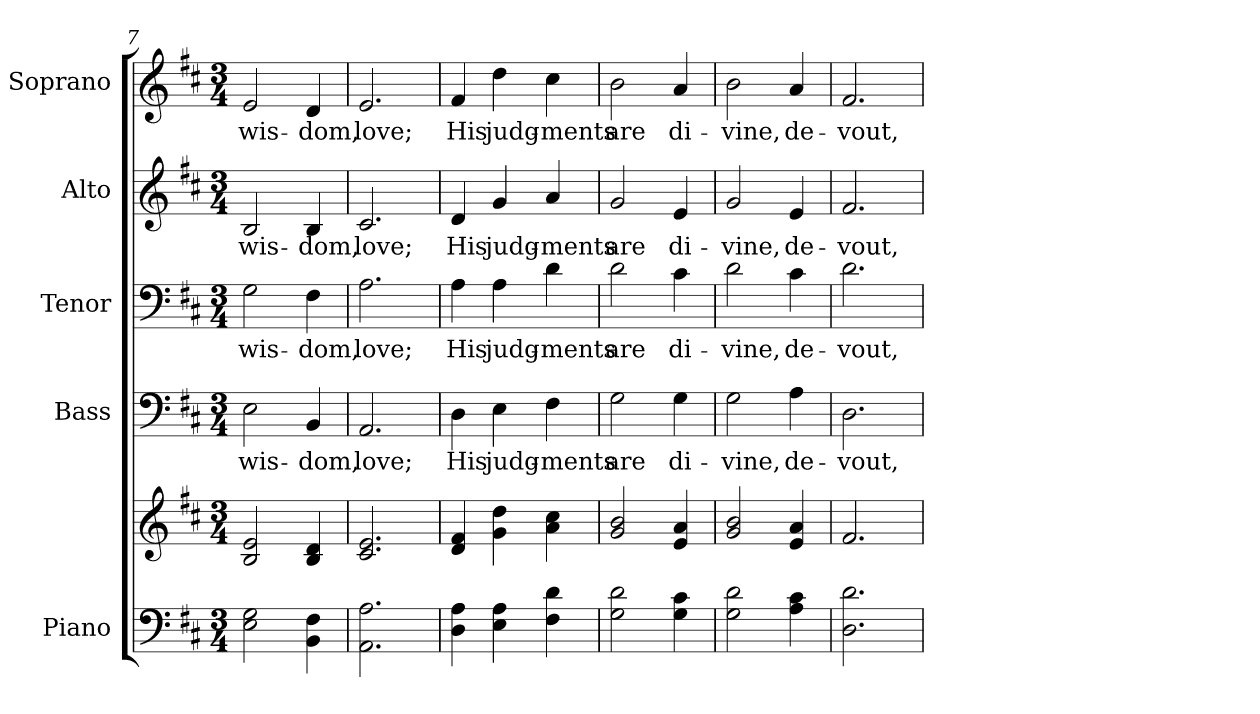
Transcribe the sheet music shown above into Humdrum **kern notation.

**kern	**kern	**kern	**text	**kern	**text	**kern	**text	**kern	**text
*part5	*part5	*part4	*part4	*part3	*part3	*part2	*part2	*part1	*part1
*staff6	*staff5	*staff4	*staff4	*staff3	*staff3	*staff2	*staff2	*staff1	*staff1
*I"Piano	*	*I"Bass	*	*I"Tenor	*	*I"Alto	*	*I"Soprano	*
*I'Pno.	*	*I'B.	*	*I'T.	*	*I'A.	*	*I'S.	*
!!LO:PB:g=z
*clefF4	*clefG2	*clefF4	*	*clefF4	*	*clefG2	*	*clefG2	*
*k[f#c#]	*k[f#c#]	*k[f#c#]	*	*k[f#c#]	*	*k[f#c#]	*	*k[f#c#]	*
*D:	*D:	*D:	*	*D:	*	*D:	*	*D:	*
*M3/4	*M3/4	*M3/4	*	*M3/4	*	*M3/4	*	*M3/4	*
=7	=7	=7	=7	=7	=7	=7	=7	=7	=7
!	!	!	!LO:LY:b:color=#000000	!	!	!	!	!	!
!	!	!	!	!	!LO:LY:b:color=#000000	!	!	!	!
!	!	!	!	!	!	!	!LO:LY:b:color=#000000	!	!
!	!	!	!	!	!	!	!	!	!LO:LY:b:color=#000000
2Ei\ 2Gi	2Bi/ 2ei	2Ei\	wis-	2Gi\	wis-	2Bi/	wis-	2ei/	wis-
!	!	!	!LO:LY:b:color=#000000	!	!	!	!	!	!
!	!	!	!	!	!LO:LY:b:color=#000000	!	!	!	!
!	!	!	!	!	!	!	!LO:LY:b:color=#000000	!	!
!	!	!	!	!	!	!	!	!	!LO:LY:b:color=#000000
4BBi\ 4F#i	4Bi/ 4di	4BBi/	-dom,	4F#i\	-dom,	4Bi/	-dom,	4di/	-dom,
=8	=8	=8	=8	=8	=8	=8	=8	=8	=8
!	!	!	!LO:LY:b:color=#000000	!	!	!	!	!	!
!	!	!	!	!	!LO:LY:b:color=#000000	!	!	!	!
!	!	!	!	!	!	!	!LO:LY:b:color=#000000	!	!
!	!	!	!	!	!	!	!	!	!LO:LY:b:color=#000000
2.AAi\ 2.Ai	2.c#i/ 2.ei	2.AAi/	love;	2.Ai\	love;	2.c#i/	love;	2.ei/	love;
=9	=9	=9	=9	=9	=9	=9	=9	=9	=9
!	!	!	!LO:LY:b:color=#000000	!	!	!	!	!	!
!	!	!	!	!	!LO:LY:b:color=#000000	!	!	!	!
!	!	!	!	!	!	!	!LO:LY:b:color=#000000	!	!
!	!	!	!	!	!	!	!	!	!LO:LY:b:color=#000000
4Di\ 4Ai	4di/ 4f#i	4Di\	His	4Ai\	His	4di/	His	4f#i/	His
!	!	!	!LO:LY:b:color=#000000	!	!	!	!	!	!
!	!	!	!	!	!LO:LY:b:color=#000000	!	!	!	!
!	!	!	!	!	!	!	!LO:LY:b:color=#000000	!	!
!	!	!	!	!	!	!	!	!	!LO:LY:b:color=#000000
4Ei\ 4Ai	4gi\ 4ddi	4Ei\	judg-	4Ai\	judg-	4gi/	judg-	4ddi\	judg-
!	!	!	!LO:LY:b:color=#000000	!	!	!	!	!	!
!	!	!	!	!	!LO:LY:b:color=#000000	!	!	!	!
!	!	!	!	!	!	!	!LO:LY:b:color=#000000	!	!
!	!	!	!	!	!	!	!	!	!LO:LY:b:color=#000000
4F#i\ 4di	4ai\ 4cc#i	4F#i\	-ments	4di\	-ments	4ai/	-ments	4cc#i\	-ments
!!LO:PB:g=z
=10	=10	=10	=10	=10	=10	=10	=10	=10	=10
!	!	!	!LO:LY:b:color=#000000	!	!	!	!	!	!
!	!	!	!	!	!LO:LY:b:color=#000000	!	!	!	!
!	!	!	!	!	!	!	!LO:LY:b:color=#000000	!	!
!	!	!	!	!	!	!	!	!	!LO:LY:b:color=#000000
2Gi\ 2di	2gi/ 2bi	2Gi\	are	2di\	are	2gi/	are	2bi\	are
!	!	!	!LO:LY:b:color=#000000	!	!	!	!	!	!
!	!	!	!	!	!LO:LY:b:color=#000000	!	!	!	!
!	!	!	!	!	!	!	!LO:LY:b:color=#000000	!	!
!	!	!	!	!	!	!	!	!	!LO:LY:b:color=#000000
4Gi\ 4c#i	4ei/ 4ai	4Gi\	di-	4c#i\	di-	4ei/	di-	4ai/	di-
=11	=11	=11	=11	=11	=11	=11	=11	=11	=11
!	!	!	!LO:LY:b:color=#000000	!	!	!	!	!	!
!	!	!	!	!	!LO:LY:b:color=#000000	!	!	!	!
!	!	!	!	!	!	!	!LO:LY:b:color=#000000	!	!
!	!	!	!	!	!	!	!	!	!LO:LY:b:color=#000000
2Gi\ 2di	2gi/ 2bi	2Gi\	-vine,	2di\	-vine,	2gi/	-vine,	2bi\	-vine,
!	!	!	!LO:LY:b:color=#000000	!	!	!	!	!	!
!	!	!	!	!	!LO:LY:b:color=#000000	!	!	!	!
!	!	!	!	!	!	!	!LO:LY:b:color=#000000	!	!
!	!	!	!	!	!	!	!	!	!LO:LY:b:color=#000000
4Ai\ 4c#i	4ei/ 4ai	4Ai\	de-	4c#i\	de-	4ei/	de-	4ai/	de-
=12	=12	=12	=12	=12	=12	=12	=12	=12	=12
!	!	!	!LO:LY:b:color=#000000	!	!	!	!	!	!
!	!	!	!	!	!LO:LY:b:color=#000000	!	!	!	!
!	!	!	!	!	!	!	!LO:LY:b:color=#000000	!	!
!	!	!	!	!	!	!	!	!	!LO:LY:b:color=#000000
2.Di\ 2.di	2.f#i/	2.Di\	-vout,	2.di\	-vout,	2.f#i/	-vout,	2.f#i/	-vout,
=	=	=	=	=	=	=	=	=	=
*-	*-	*-	*-	*-	*-	*-	*-	*-	*-
